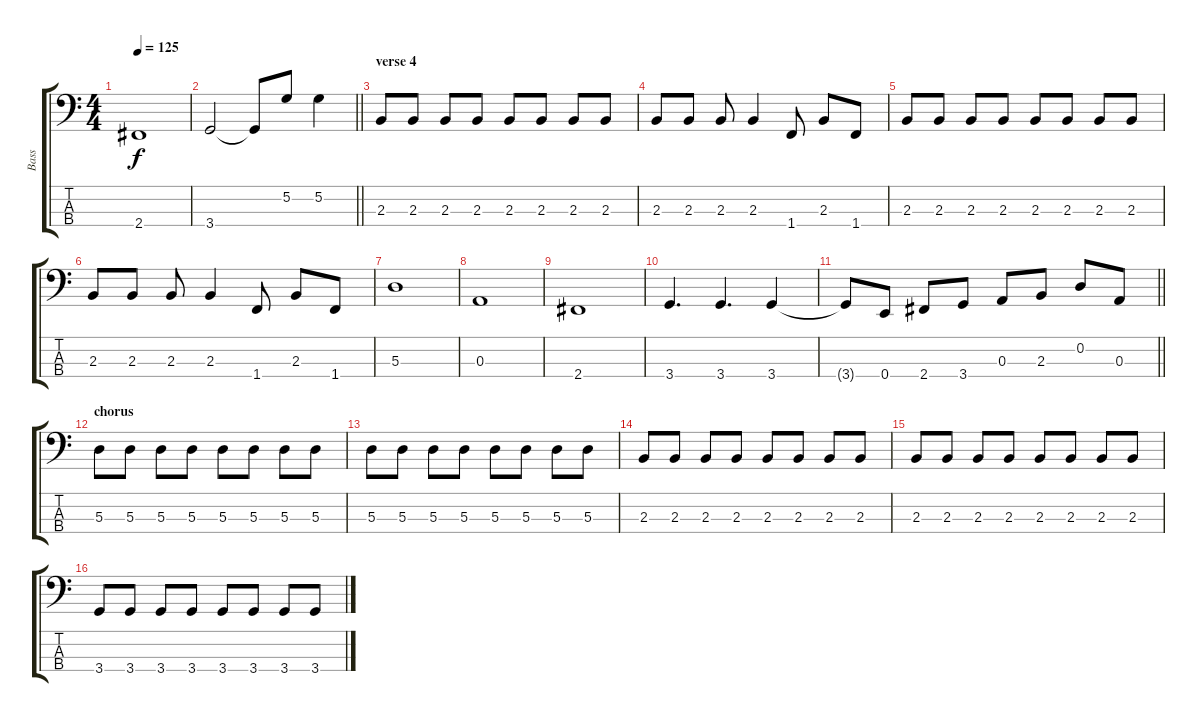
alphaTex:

\track ("Bass" "Bass") {instrument electricbassfinger}
\staff {score tabs}
\tuning (G2 D2 A1 E1) {hide}
\ts (4 4)
\tempo 125
\clef f4
\ks c
2.4.1{dy f} |
\barLineRight lightlight
3.4.2 3.4{t}.8 5.2.8 5.2.4 |
\section ("" "verse 4")
2.3.8 2.3.8 2.3.8 2.3.8 2.3.8 2.3.8 2.3.8 2.3.8 |
2.3.8 2.3.8 2.3.8 2.3.4 1.4.8 2.3.8 1.4.8 |
2.3.8 2.3.8 2.3.8 2.3.8 2.3.8 2.3.8 2.3.8 2.3.8 |
2.3.8 2.3.8 2.3.8 2.3.4 1.4.8 2.3.8 1.4.8 |
5.3.1 |
0.3.1 |
2.4.1 |
3.4.4{d} 3.4.4{d} 3.4.4 |
\barLineRight lightlight
3.4{t}.8 0.4.8 2.4.8 3.4.8 0.3.8 2.3.8 0.2.8 0.3.8 |
\section ("" "chorus")
5.3.8 5.3.8 5.3.8 5.3.8 5.3.8 5.3.8 5.3.8 5.3.8 |
5.3.8 5.3.8 5.3.8 5.3.8 5.3.8 5.3.8 5.3.8 5.3.8 |
2.3.8 2.3.8 2.3.8 2.3.8 2.3.8 2.3.8 2.3.8 2.3.8 |
2.3.8 2.3.8 2.3.8 2.3.8 2.3.8 2.3.8 2.3.8 2.3.8 |
3.4.8 3.4.8 3.4.8 3.4.8 3.4.8 3.4.8 3.4.8 3.4.8
